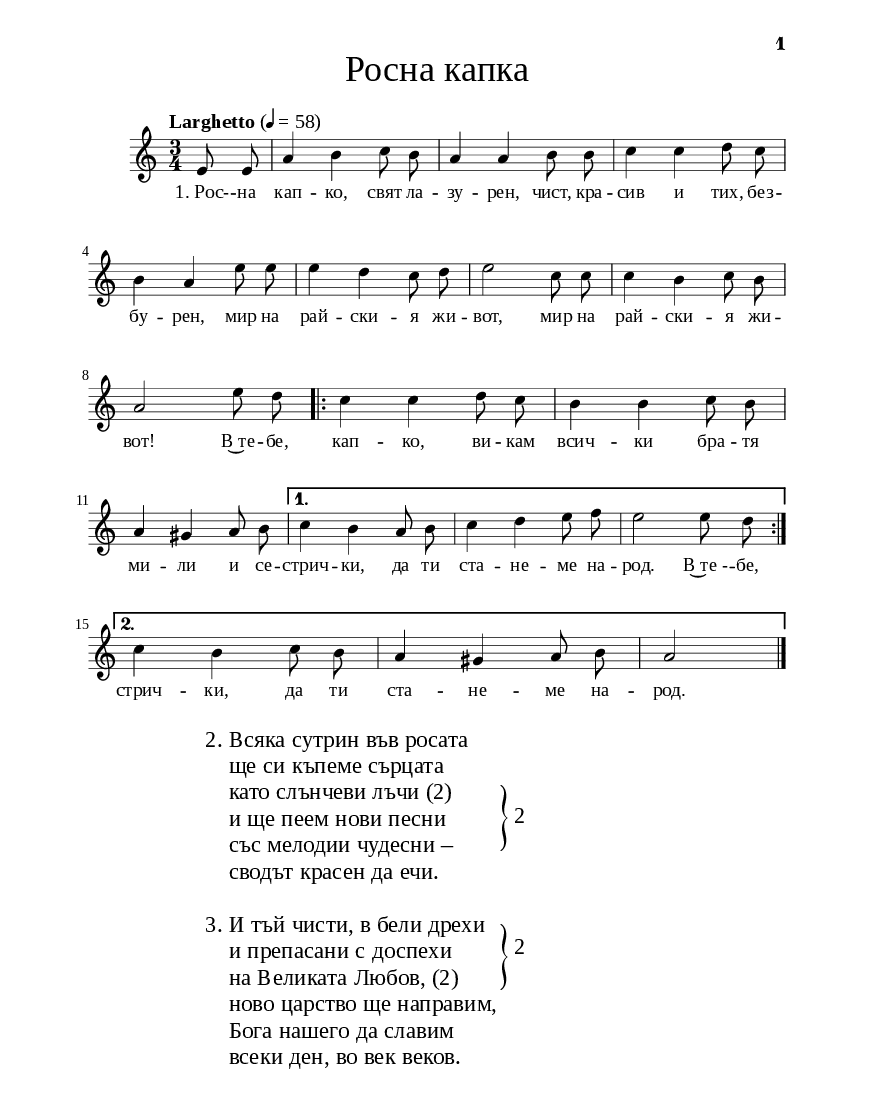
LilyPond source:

\version "2.24.4"

% include paper part and global functions
\include "include/globals.ily"
"rightBraces046" = \markup {
  \column {
    % repeat braces
    \translate #'(0 . -9.2 )
    \right-brace #32

    \translate #'(0 . -13.6 )
    \right-brace #32
  }
  \column {
    % repeat numbers
    \translate #'(0 . -9.8 )
    2

    \translate #'(0 . -16.8 )
    2
  }
}

\bookpart {
  \label #'ref046
  \tocItem \markup "Росна капка"
  \include "include/bookpart-paper.ily"
  \score {
    \include "include/score-layout.ily"

    \new Voice \absolute  {
      \clef treble
      \key a \minor
      \time 3/4
      \tempoFunc "Larghetto" 4 "58"
      \partial 4
      \autoBeamOff

      e'8 e' a'4 b' c''8 b' |  a'4 a' b'8 b' | c''4 c'' d''8 c'' \break | % 5

      b'4 a' e''8 e'' | e''4 d'' c''8 d'' | e''2 c''8 c'' | c''4 b' c''8 b' \break |

      a'2 e''8 d'' \repeat volta 2 {
        | c''4 c'' d''8 c'' |  b'4 b' c''8 b' \break |

        a'4 gis' a'8 b' |
      }  \alternative {
        { c''4 b' a'8 b' | c''4 d'' e''8 f'' | e''2 e''8 d''  \break |  }

        { c''4 b' c''8 b'8 | a'4 gis'4 a'8 b'8 | a'2 \bar "|." }
      }
    }

    \addlyrics {
      "1. Рос-" -- на кап -- ко, свят ла -- зу -- рен, чист, кра -- сив и тих, без --
      бу -- рен, мир на рай -- ски -- я жи -- вот, мир на рай -- ски -- я жи --
      вот! В~те -- бе, кап -- ко, ви -- кам всич -- ки бра -- тя
      ми -- ли и се -- стрич -- ки, да ти ста -- не -- ме на -- род. "В~те -" -- бе,
      стрич -- ки, да ти ста -- не -- ме на -- род.
    }

    \header {
      title = \titleFunc #'ref_desc_3 "Росна капка" "Rosna kapka"
    }

    \midi{}

  } % score

  \markup \fontsize #bgCoupletFontSize {
    \hspace #15
    \override #`(baseline-skip . ,bgCoupletBaselineSkip)
    \column {
      \line { 2. Всяка сутрин във росата }
      \line {   "   " ще си къпеме сърцата }

      \line {   "   " като слънчеви лъчи (2)}

      \line {   "   " и ще пеем нови песни}

      \line {   "   " със мелодии чудесни –}

      \line {   "   " сводът красен да ечи.}

      \line{" "}

      \line {   3.  И тъй чисти, в бели дрехи}

      \line {   "   " и препасани с доспехи}

      \line {   "   " на Великата Любов, (2)}

      \line {   "   " ново царство ще направим,}

      \line {   "   " Бога нашего да славим}

      \line {   "   " всеки ден, во век веков.}
    }  \"rightBraces046"

  } % markup
  

} % bookpart
